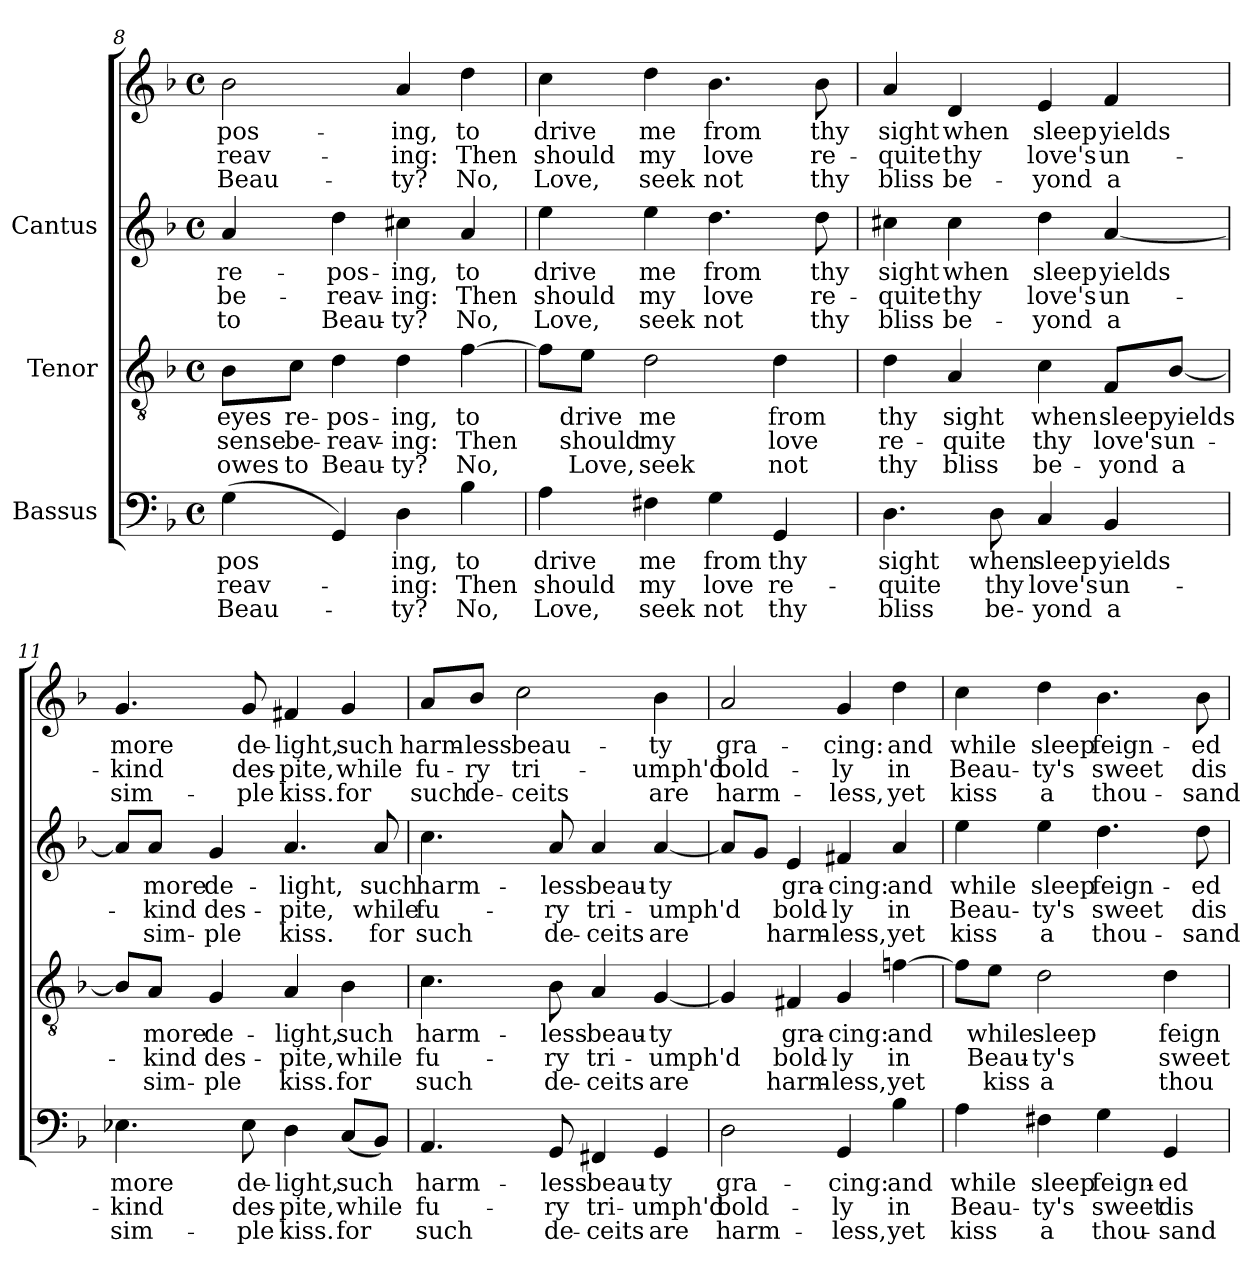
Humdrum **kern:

**kern	**text	**text	**text	**kern	**text	**text	**text	**kern	**text	**text	**text	**kern	**text	**text	**text
*part3	*part3	*part3	*part3	*part2	*part2	*part2	*part2	*part1	*part1	*part1	*part1	*part1	*part1	*part1	*part1
*staff4	*staff4	*staff4	*staff4	*staff3	*staff3	*staff3	*staff3	*staff2	*staff2	*staff2	*staff2	*staff1	*staff1	*staff1	*staff1
*I"Bassus	*	*	*	*I"Tenor	*	*	*	*I"Cantus	*	*	*	*	*	*	*
!!LO:PB:g=z
*clefF4	*	*	*	*clefGv2	*	*	*	*clefG2	*	*	*	*clefG2	*	*	*
*k[b-]	*	*	*	*k[b-]	*	*	*	*k[b-]	*	*	*	*k[b-]	*	*	*
*F:	*	*	*	*F:	*	*	*	*F:	*	*	*	*F:	*	*	*
*M4/4	*	*	*	*M4/4	*	*	*	*M4/4	*	*	*	*M4/4	*	*	*
*met(c)	*	*	*	*met(c)	*	*	*	*met(c)	*	*	*	*met(c)	*	*	*
=8	=8	=8	=8	=8	=8	=8	=8	=8	=8	=8	=8	=8	=8	=8	=8
!	!LO:LY:b:cj	!LO:LY:b:cj	!LO:LY:b:cj	!	!LO:LY:b:cj	!LO:LY:b:cj	!LO:LY:b:cj	!	!LO:LY:b:cj	!LO:LY:b:cj	!LO:LY:b:cj	!	!LO:LY:b:cj	!LO:LY:b:cj	!LO:LY:b:cj
(>4G\	pos-	-reav-	-Beau-	8B-\L	eyes	sense	owes	4a/	re-	-be-	-to	2b-\	pos-	-reav-	-Beau-
!	!	!	!	!	!LO:LY:b:cj	!LO:LY:b:cj	!LO:LY:b:cj	!	!	!	!	!	!	!	!
.	.	.	.	8c\J	re-	-be-	-to	.	.	.	.	.	.	.	.
!	!LO:LY:b:cj	!LO:LY:b:cj	!LO:LY:b:cj	!	!LO:LY:b:cj	!LO:LY:b:cj	!LO:LY:b:cj	!	!LO:LY:b:cj	!LO:LY:b:cj	!LO:LY:b:cj	!	!	!	!
4GG/)	-	.	.	4d\	pos-	-reav-	-Beau-	4dd\	pos-	-reav-	-Beau-	.	.	.	.
!	!LO:LY:b:cj	!LO:LY:b:cj	!LO:LY:b:cj	!	!LO:LY:b:cj	!LO:LY:b:cj	!LO:LY:b:cj	!	!LO:LY:b:cj	!LO:LY:b:cj	!LO:LY:b:cj	!	!LO:LY:b:cj	!LO:LY:b:cj	!LO:LY:b:cj
4D\	ing,	ing:	ty?	4d\	-ing,	ing:	ty?	4cc#X\	-ing,	ing:	ty?	4a/	-ing,	ing:	ty?
!	!LO:LY:b:cj	!LO:LY:b:cj	!LO:LY:b:cj	!	!LO:LY:b:cj	!LO:LY:b:cj	!LO:LY:b:cj	!	!LO:LY:b:cj	!LO:LY:b:cj	!LO:LY:b:cj	!	!LO:LY:b:cj	!LO:LY:b:cj	!LO:LY:b:cj
4B-\	to	Then	No,	[>4f\	to	Then	No,	4a/	to	Then	No,	4dd\	to	Then	No,
=9	=9	=9	=9	=9	=9	=9	=9	=9	=9	=9	=9	=9	=9	=9	=9
!	!LO:LY:b:cj	!LO:LY:b:cj	!LO:LY:b:cj	!	!LO:LY:b:cj	!LO:LY:b:cj	!LO:LY:b:cj	!	!LO:LY:b:cj	!LO:LY:b:cj	!LO:LY:b:cj	!	!LO:LY:b:cj	!LO:LY:b:cj	!LO:LY:b:cj
4A\	drive	should	Love,	8f\L]	.	.	.	4ee\	drive	should	Love,	4cc\	drive	should	Love,
!	!	!	!	!	!LO:LY:b:cj	!LO:LY:b:cj	!LO:LY:b:cj	!	!	!	!	!	!	!	!
.	.	.	.	8e\J	drive	should	Love,	.	.	.	.	.	.	.	.
!	!LO:LY:b:cj	!LO:LY:b:cj	!LO:LY:b:cj	!	!LO:LY:b:cj	!LO:LY:b:cj	!LO:LY:b:cj	!	!LO:LY:b:cj	!LO:LY:b:cj	!LO:LY:b:cj	!	!LO:LY:b:cj	!LO:LY:b:cj	!LO:LY:b:cj
4F#X\	me	my	seek	2d\	me	my	seek	4ee\	me	my	seek	4dd\	me	my	seek
!	!LO:LY:b:cj	!LO:LY:b:cj	!LO:LY:b:cj	!	!	!	!	!	!LO:LY:b:cj	!LO:LY:b:cj	!LO:LY:b:cj	!	!LO:LY:b:cj	!LO:LY:b:cj	!LO:LY:b:cj
4G\	from	love	not	.	.	.	.	4.dd\	from	love	not	4.b-\	from	love	not
!	!LO:LY:b:cj	!LO:LY:b:cj	!LO:LY:b:cj	!	!LO:LY:b:cj	!LO:LY:b:cj	!LO:LY:b:cj	!	!	!	!	!	!	!	!
4GG/	thy	re-	-thy	4d\	from	love	not	.	.	.	.	.	.	.	.
!	!	!	!	!	!	!	!	!	!LO:LY:b:cj	!LO:LY:b:cj	!LO:LY:b:cj	!	!LO:LY:b:cj	!LO:LY:b:cj	!LO:LY:b:cj
.	.	.	.	.	.	.	.	8dd\	thy	re-	-thy	8b-\	thy	re-	-thy
=10	=10	=10	=10	=10	=10	=10	=10	=10	=10	=10	=10	=10	=10	=10	=10
!	!LO:LY:b:cj	!LO:LY:b:cj	!LO:LY:b:cj	!	!LO:LY:b:cj	!LO:LY:b:cj	!LO:LY:b:cj	!	!LO:LY:b:cj	!LO:LY:b:cj	!LO:LY:b:cj	!	!LO:LY:b:cj	!LO:LY:b:cj	!LO:LY:b:cj
4.D\	sight	quite	bliss	4d\	thy	re-	-thy	4cc#X\	sight	quite	bliss	4a/	sight	quite	bliss
!	!	!	!	!	!LO:LY:b:cj	!LO:LY:b:cj	!LO:LY:b:cj	!	!LO:LY:b:cj	!LO:LY:b:cj	!LO:LY:b:cj	!	!LO:LY:b:cj	!LO:LY:b:cj	!LO:LY:b:cj
.	.	.	.	4A/	sight	quite	bliss	4cc#\	when	thy	be-	4d/	when	thy	be-
!	!LO:LY:b:cj	!LO:LY:b:cj	!LO:LY:b:cj	!	!	!	!	!	!	!	!	!	!	!	!
8D\	when	thy	be-	.	.	.	.	.	.	.	.	.	.	.	.
!	!LO:LY:b:cj	!LO:LY:b:cj	!LO:LY:b:cj	!	!LO:LY:b:cj	!LO:LY:b:cj	!LO:LY:b:cj	!	!LO:LY:b:cj	!LO:LY:b:cj	!LO:LY:b:cj	!	!LO:LY:b:cj	!LO:LY:b:cj	!LO:LY:b:cj
4C/	-sleep	love's	yond	4c\	when	thy	be-	4dd\	-sleep	love's	yond	4e/	-sleep	love's	yond
!	!LO:LY:b:cj	!LO:LY:b:cj	!LO:LY:b:cj	!	!LO:LY:b:cj	!LO:LY:b:cj	!LO:LY:b:cj	!	!LO:LY:b:cj	!LO:LY:b:cj	!LO:LY:b:cj	!	!LO:LY:b:cj	!LO:LY:b:cj	!LO:LY:b:cj
4BB-/	yields	un-	-a	8F/L	-sleep	love's	yond	[<4a/	yields	un-	-a	4f/	yields	un-	-a
!	!	!	!	!	!LO:LY:b:cj	!LO:LY:b:cj	!LO:LY:b:cj	!	!	!	!	!	!	!	!
.	.	.	.	[<8B-/J	yields	un-	-a	.	.	.	.	.	.	.	.
!!LO:LB:g=z
=11	=11	=11	=11	=11	=11	=11	=11	=11	=11	=11	=11	=11	=11	=11	=11
!	!LO:LY:b:cj	!LO:LY:b:cj	!LO:LY:b:cj	!	!LO:LY:b:cj	!LO:LY:b:cj	!LO:LY:b:cj	!	!LO:LY:b:cj	!LO:LY:b:cj	!LO:LY:b:cj	!	!LO:LY:b:cj	!LO:LY:b:cj	!LO:LY:b:cj
4.E-X\	more	kind	sim-	8B-/L]	.	.	.	8a/L]	.	.	.	4.g/	more	kind	sim-
!	!	!	!	!	!LO:LY:b:cj	!LO:LY:b:cj	!LO:LY:b:cj	!	!LO:LY:b:cj	!LO:LY:b:cj	!LO:LY:b:cj	!	!	!	!
.	.	.	.	8A/J	more	kind	sim-	8a/J	more	kind	sim-	.	.	.	.
!	!	!	!	!	!LO:LY:b:cj	!LO:LY:b:cj	!LO:LY:b:cj	!	!LO:LY:b:cj	!LO:LY:b:cj	!LO:LY:b:cj	!	!	!	!
.	.	.	.	4G/	-de-	-des-	-ple	4g/	-de-	-des-	-ple	.	.	.	.
!	!LO:LY:b:cj	!LO:LY:b:cj	!LO:LY:b:cj	!	!	!	!	!	!	!	!	!	!LO:LY:b:cj	!LO:LY:b:cj	!LO:LY:b:cj
8E-\	-de-	-des-	-ple	.	.	.	.	.	.	.	.	8g/	-de-	-des-	-ple
!	!LO:LY:b:cj	!LO:LY:b:cj	!LO:LY:b:cj	!	!LO:LY:b:cj	!LO:LY:b:cj	!LO:LY:b:cj	!	!LO:LY:b:cj	!LO:LY:b:cj	!LO:LY:b:cj	!	!LO:LY:b:cj	!LO:LY:b:cj	!LO:LY:b:cj
4D\	light,	pite,	kiss.	4A/	light,	pite,	kiss.	4.a/	light,	pite,	kiss.	4f#X/	light,	pite,	kiss.
!	!LO:LY:b:cj	!LO:LY:b:cj	!LO:LY:b:cj	!	!LO:LY:b:cj	!LO:LY:b:cj	!LO:LY:b:cj	!	!	!	!	!	!LO:LY:b:cj	!LO:LY:b:cj	!LO:LY:b:cj
(<8C/L	such	while	for	4B-\	such	while	for	.	.	.	.	4g/	such	while	for
!	!LO:LY:b:cj	!LO:LY:b:cj	!LO:LY:b:cj	!	!	!	!	!	!LO:LY:b:cj	!LO:LY:b:cj	!LO:LY:b:cj	!	!	!	!
8BB-/J)	.	.	.	.	.	.	.	8a/	such	while	for	.	.	.	.
=12	=12	=12	=12	=12	=12	=12	=12	=12	=12	=12	=12	=12	=12	=12	=12
!	!LO:LY:b:cj	!LO:LY:b:cj	!LO:LY:b:cj	!	!LO:LY:b:cj	!LO:LY:b:cj	!LO:LY:b:cj	!	!LO:LY:b:cj	!LO:LY:b:cj	!LO:LY:b:cj	!	!LO:LY:b:cj	!LO:LY:b:cj	!LO:LY:b:cj
4.AA/	harm-	-fu-	-such	4.c\	harm-	-fu-	-such	4.cc\	harm-	-fu-	-such	8a/L	harm-	-fu-	-such
!	!	!	!	!	!	!	!	!	!	!	!	!	!LO:LY:b:cj	!LO:LY:b:cj	!LO:LY:b:cj
.	.	.	.	.	.	.	.	.	.	.	.	8b-/J	less	ry	de-
!	!	!	!	!	!	!	!	!	!	!	!	!	!LO:LY:b:cj	!LO:LY:b:cj	!LO:LY:b:cj
.	.	.	.	.	.	.	.	.	.	.	.	2cc\	-beau-	-tri-	-ceits
!	!LO:LY:b:cj	!LO:LY:b:cj	!LO:LY:b:cj	!	!LO:LY:b:cj	!LO:LY:b:cj	!LO:LY:b:cj	!	!LO:LY:b:cj	!LO:LY:b:cj	!LO:LY:b:cj	!	!	!	!
8GG/	less	ry	de-	8B-\	less	ry	de-	8a/	less	ry	de-	.	.	.	.
!	!LO:LY:b:cj	!LO:LY:b:cj	!LO:LY:b:cj	!	!LO:LY:b:cj	!LO:LY:b:cj	!LO:LY:b:cj	!	!LO:LY:b:cj	!LO:LY:b:cj	!LO:LY:b:cj	!	!	!	!
4FF#X/	-beau-	-tri-	-ceits	4A/	-beau-	-tri-	-ceits	4a/	-beau-	-tri-	-ceits	.	.	.	.
!	!LO:LY:b:cj	!LO:LY:b:cj	!LO:LY:b:cj	!	!LO:LY:b:cj	!LO:LY:b:cj	!LO:LY:b:cj	!	!LO:LY:b:cj	!LO:LY:b:cj	!LO:LY:b:cj	!	!LO:LY:b:cj	!LO:LY:b:cj	!LO:LY:b:cj
4GG/	ty	umph'd	are	[<4G/	ty	umph'd	are	[<4a/	ty	umph'd	are	4b-\	ty	umph'd	are
=13	=13	=13	=13	=13	=13	=13	=13	=13	=13	=13	=13	=13	=13	=13	=13
!	!LO:LY:b:cj	!LO:LY:b:cj	!LO:LY:b:cj	!	!LO:LY:b:cj	!LO:LY:b:cj	!LO:LY:b:cj	!	!LO:LY:b:cj	!LO:LY:b:cj	!LO:LY:b:cj	!	!LO:LY:b:cj	!LO:LY:b:cj	!LO:LY:b:cj
2D\	gra-	-bold-	-harm-	4G/]	.	.	.	8a/L]	.	.	.	2a/	gra-	-bold-	-harm-
!	!	!	!	!	!	!	!	!	!LO:LY:b:cj	!LO:LY:b:cj	!LO:LY:b:cj	!	!	!	!
.	.	.	.	.	.	.	.	8g/J	.	.	.	.	.	.	.
!	!	!	!	!	!LO:LY:b:cj	!LO:LY:b:cj	!LO:LY:b:cj	!	!LO:LY:b:cj	!LO:LY:b:cj	!LO:LY:b:cj	!	!	!	!
.	.	.	.	4F#X/	gra-	-bold-	-harm-	4e/	gra-	-bold-	-harm-	.	.	.	.
!	!LO:LY:b:cj	!LO:LY:b:cj	!LO:LY:b:cj	!	!LO:LY:b:cj	!LO:LY:b:cj	!LO:LY:b:cj	!	!LO:LY:b:cj	!LO:LY:b:cj	!LO:LY:b:cj	!	!LO:LY:b:cj	!LO:LY:b:cj	!LO:LY:b:cj
4GG/	-cing:	ly	less,	4G/	-cing:	ly	less,	4f#X/	-cing:	ly	less,	4g/	-cing:	ly	less,
!	!LO:LY:b:cj	!LO:LY:b:cj	!LO:LY:b:cj	!	!LO:LY:b:cj	!LO:LY:b:cj	!LO:LY:b:cj	!	!LO:LY:b:cj	!LO:LY:b:cj	!LO:LY:b:cj	!	!LO:LY:b:cj	!LO:LY:b:cj	!LO:LY:b:cj
4B-\	and	in	yet	[>4fn\	and	in	yet	4a/	and	in	yet	4dd\	and	in	yet
=14	=14	=14	=14	=14	=14	=14	=14	=14	=14	=14	=14	=14	=14	=14	=14
!	!LO:LY:b:cj	!LO:LY:b:cj	!LO:LY:b:cj	!	!LO:LY:b:cj	!LO:LY:b:cj	!LO:LY:b:cj	!	!LO:LY:b:cj	!LO:LY:b:cj	!LO:LY:b:cj	!	!LO:LY:b:cj	!LO:LY:b:cj	!LO:LY:b:cj
4A\	while	Beau-	-kiss	8fn\L]	.	.	.	4ee\	-while	Beau-	-kiss	4cc\	while	Beau-	-kiss
!	!	!	!	!	!LO:LY:b:cj	!LO:LY:b:cj	!LO:LY:b:cj	!	!	!	!	!	!	!	!
.	.	.	.	8e\J	while	Beau-	-kiss	.	.	.	.	.	.	.	.
!	!LO:LY:b:cj	!LO:LY:b:cj	!LO:LY:b:cj	!	!LO:LY:b:cj	!LO:LY:b:cj	!LO:LY:b:cj	!	!LO:LY:b:cj	!LO:LY:b:cj	!LO:LY:b:cj	!	!LO:LY:b:cj	!LO:LY:b:cj	!LO:LY:b:cj
4F#X\	sleep	ty's	a	2d\	sleep	ty's	a	4ee\	sleep	ty's	a	4dd\	sleep	ty's	a
!	!LO:LY:b:cj	!LO:LY:b:cj	!LO:LY:b:cj	!	!	!	!	!	!LO:LY:b:cj	!LO:LY:b:cj	!LO:LY:b:cj	!	!LO:LY:b:cj	!LO:LY:b:cj	!LO:LY:b:cj
4G\	feign-	-sweet	thou-	.	.	.	.	4.dd\	feign-	-sweet	thou-	4.b-\	feign-	-sweet	thou-
!	!LO:LY:b:cj	!LO:LY:b:cj	!LO:LY:b:cj	!	!LO:LY:b:cj	!LO:LY:b:cj	!LO:LY:b:cj	!	!	!	!	!	!	!	!
4GG/	-ed	dis-	-sand-	4d\	feign-	-sweet	thou-	.	.	.	.	.	.	.	.
!	!	!	!	!	!	!	!	!	!LO:LY:b:cj	!LO:LY:b:cj	!LO:LY:b:cj	!	!LO:LY:b:cj	!LO:LY:b:cj	!LO:LY:b:cj
.	.	.	.	.	.	.	.	8dd\	-ed	dis-	-sand-	8b-\	-ed	dis-	-sand-
=	=	=	=	=	=	=	=	=	=	=	=	=	=	=	=
*-	*-	*-	*-	*-	*-	*-	*-	*-	*-	*-	*-	*-	*-	*-	*-
